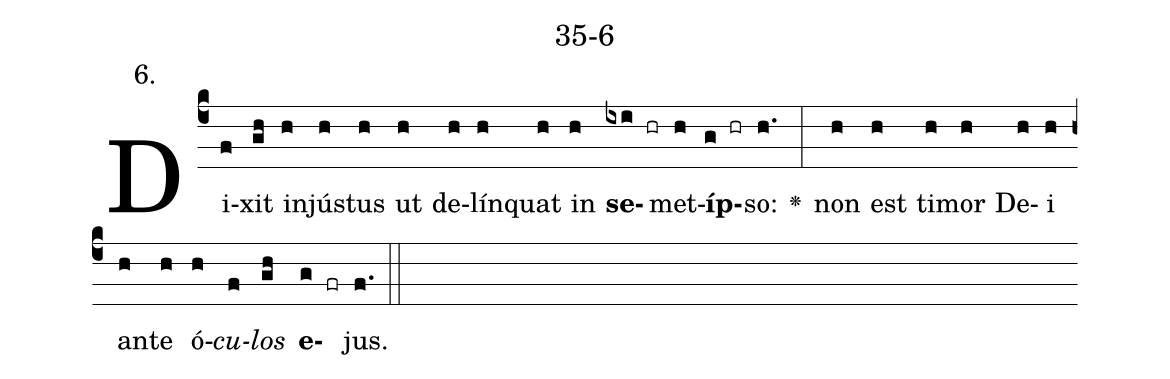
name: 35-6;
annotation: 6.;
%%
(c4)Di(f)xit(gh) in(h)jús(h)tus(h) ut(h) de(h)lín(h)quat(h) in(h) <b>se</b>(ixi hr)met(h)<b>íp</b>(g hr)so:(h.) <v>\greheightstar</v>(:) non(h) est(h) ti(h)mor(h) De(h)i(h) an(h)te(h) ó(h)<i>cu</i>(f)<i>los</i>(gh) <b>e</b>(g fr)jus.(f.) (::)


%E(h) u(h) o(f) u(gh) a(g) e.(f.) (::)
